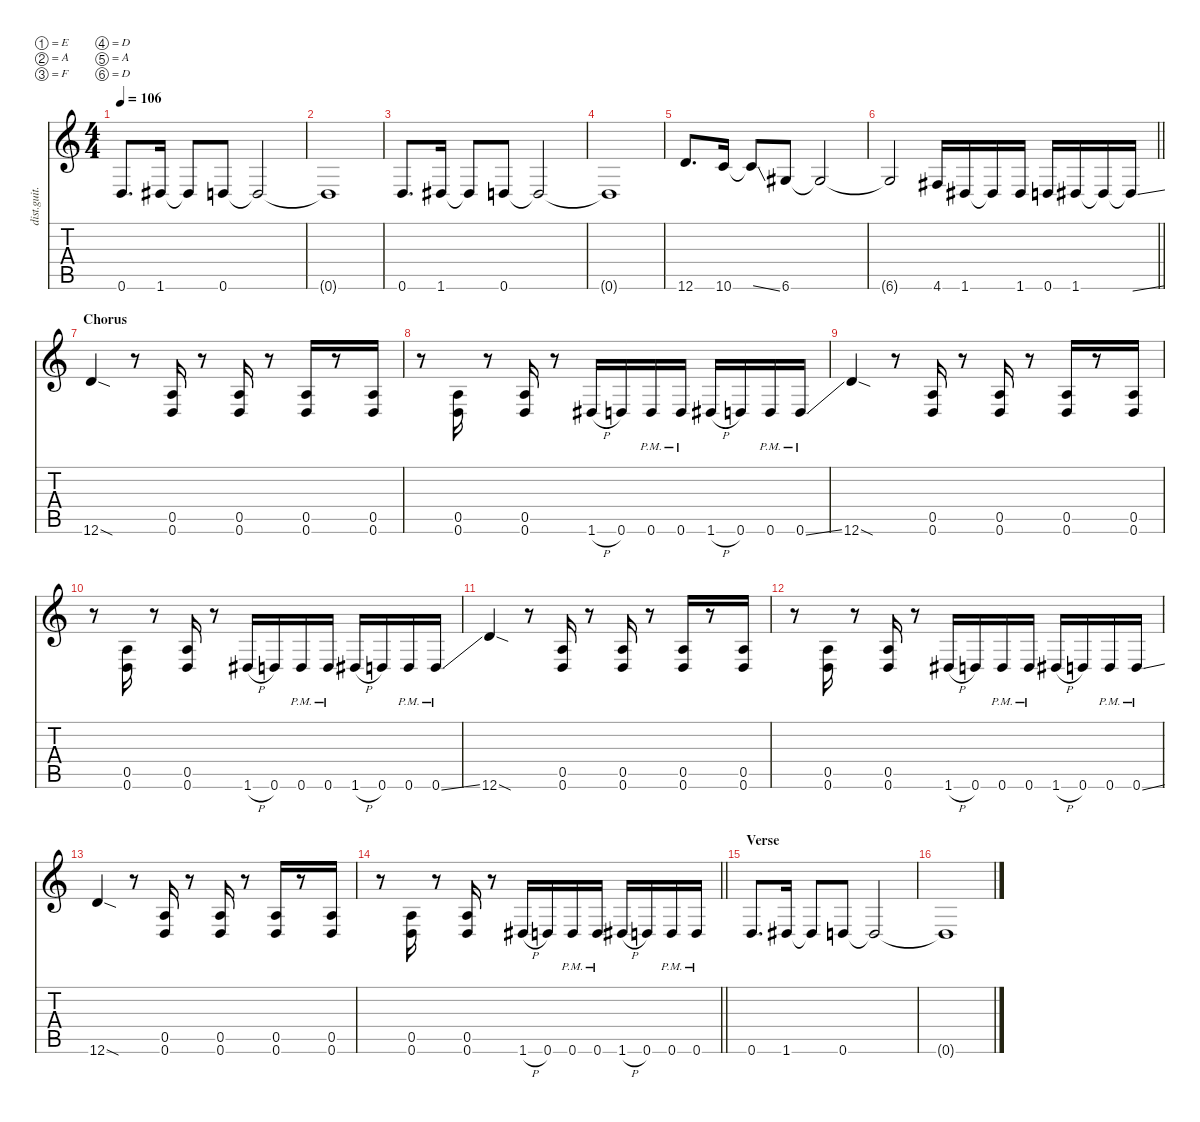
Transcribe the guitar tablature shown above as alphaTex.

\defaultSystemsLayout 4
\hideDynamics
\bracketExtendMode nobrackets
\otherSystemsTrackNameOrientation horizontal
\track ("Track 2" "dist.guit.") {instrument distortionguitar}
\staff {score tabs}
\tuning (E4 A3 F3 D3 A2 D2)
\ts (4 4)
\tempo 106
\clef g2
\ks c
0.6.8{d dy f beam Up} 1.6{acc #}.16{beam Up} 1.6{t acc #}.8{beam Up} 0.6.8{beam Up} 0.6{t}.2{beam Up} |
0.6{t}.1{beam Up} |
0.6.8{d beam Up} 1.6{acc #}.16{beam Up} 1.6{t acc #}.8{beam Up} 0.6.8{beam Up} 0.6{t}.2{beam Up} |
0.6{t}.1{beam Up} |
12.6.8{d beam Up} 10.6.16{beam Up} 10.6{ss t}.8{beam Up} 6.6{acc #}.8{beam Up} 6.6{t acc #}.2{beam Up} |
\barLineRight lightlight
6.6{t acc #}.2{beam Up} 4.6{acc #}.16{beam Up} 1.6{acc #}.16{beam Up} 1.6{t acc #}.16{beam Up} 1.6{acc #}.16{beam Up} 0.6.16{beam Up} 1.6{acc #}.16{beam Up} 1.6{t acc #}.16{beam Up} 1.6{ss t acc #}.16{beam Up} |
\section ("" "Chorus")
12.6{sod}.4{beam Up} r.8{beam Up} (0.5 0.6).16{beam Up} r.8{beam Up} (0.5 0.6).16{beam Up} r.8{beam Up} (0.5 0.6).16{beam Up} r.8{beam Up} (0.5 0.6).16{beam Up} |
r.8{beam Down} (0.5 0.6).16{beam Up} r.8{beam Up} (0.5 0.6).16{beam Up} r.8{beam Up} 1.6{h acc #}.16{beam Up} 0.6.16{beam Up} 0.6{pm}.16{beam Up} 0.6{pm}.16{beam Up} 1.6{h acc #}.16{beam Up} 0.6.16{beam Up} 0.6{pm}.16{beam Up} 0.6{ss pm}.16{beam Up} |
12.6{sod}.4{beam Up} r.8{beam Up} (0.5 0.6).16{beam Up} r.8{beam Up} (0.5 0.6).16{beam Up} r.8{beam Up} (0.5 0.6).16{beam Up} r.8{beam Up} (0.5 0.6).16{beam Up} |
r.8{beam Down} (0.5 0.6).16{beam Up} r.8{beam Up} (0.5 0.6).16{beam Up} r.8{beam Up} 1.6{h acc #}.16{beam Up} 0.6.16{beam Up} 0.6{pm}.16{beam Up} 0.6{pm}.16{beam Up} 1.6{h acc #}.16{beam Up} 0.6.16{beam Up} 0.6{pm}.16{beam Up} 0.6{ss pm}.16{beam Up} |
12.6{sod}.4{beam Up} r.8{beam Up} (0.5 0.6).16{beam Up} r.8{beam Up} (0.5 0.6).16{beam Up} r.8{beam Up} (0.5 0.6).16{beam Up} r.8{beam Up} (0.5 0.6).16{beam Up} |
r.8{beam Down} (0.5 0.6).16{beam Up} r.8{beam Up} (0.5 0.6).16{beam Up} r.8{beam Up} 1.6{h acc #}.16{beam Up} 0.6.16{beam Up} 0.6{pm}.16{beam Up} 0.6{pm}.16{beam Up} 1.6{h acc #}.16{beam Up} 0.6.16{beam Up} 0.6{pm}.16{beam Up} 0.6{ss pm}.16{beam Up} |
12.6{sod}.4{beam Up} r.8{beam Up} (0.5 0.6).16{beam Up} r.8{beam Up} (0.5 0.6).16{beam Up} r.8{beam Up} (0.5 0.6).16{beam Up} r.8{beam Up} (0.5 0.6).16{beam Up} |
\barLineRight lightlight
r.8{beam Down} (0.5 0.6).16{beam Up} r.8{beam Up} (0.5 0.6).16{beam Up} r.8{beam Up} 1.6{h acc #}.16{beam Up} 0.6.16{beam Up} 0.6{pm}.16{beam Up} 0.6{pm}.16{beam Up} 1.6{h acc #}.16{beam Up} 0.6.16{beam Up} 0.6{pm}.16{beam Up} 0.6{pm}.16{beam Up} |
\section ("" "Verse")
0.6.8{d beam Up} 1.6{acc #}.16{beam Up} 1.6{t acc #}.8{beam Up} 0.6.8{beam Up} 0.6{t}.2{beam Up} |
0.6{t}.1{beam Up}
